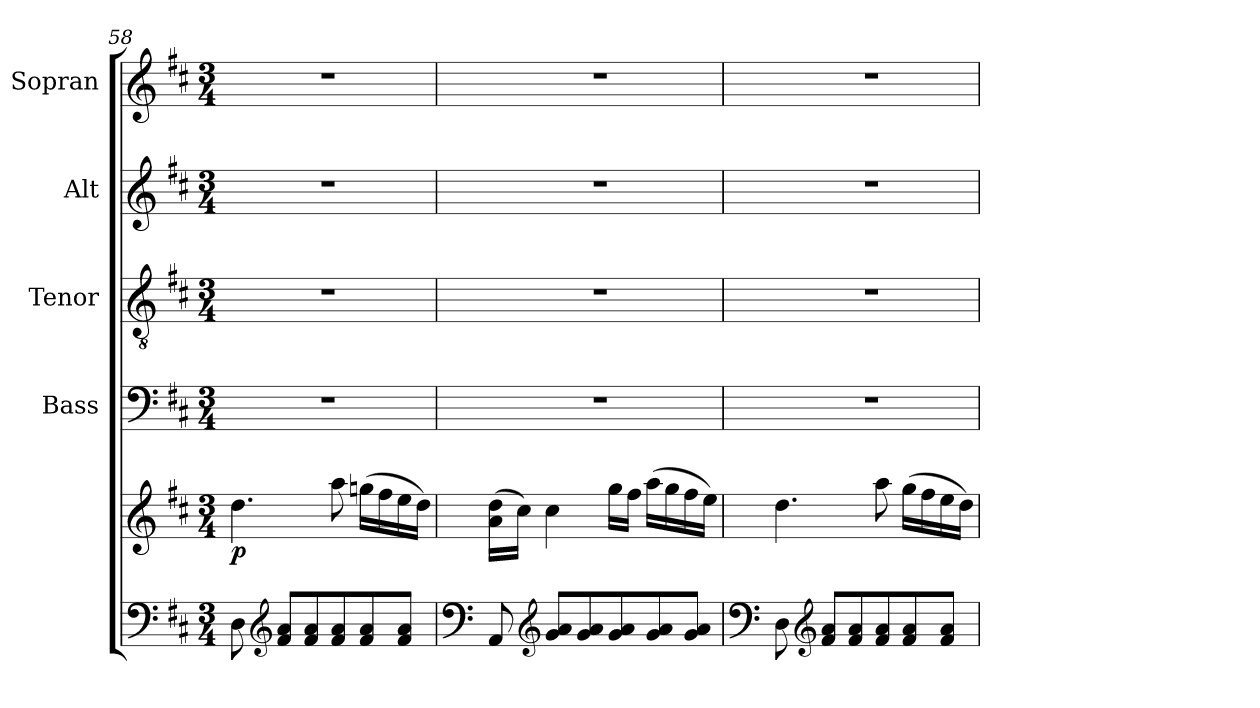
**kern	**kern	**dynam	**kern	**kern	**kern	**kern
*part5	*part5	*part5	*part4	*part3	*part2	*part1
*staff6	*staff5	*staff5/6	*staff4	*staff3	*staff2	*staff1
*	*	*	*I"Bass	*I"Tenor	*I"Alt	*I"Sopran
*	*	*	*I'B.	*I'T.	*I'A.	*I'S.
!!LO:LB:g=z
*clefF4	*clefG2	*	*clefF4	*clefGv2	*clefG2	*clefG2
*k[f#c#]	*k[f#c#]	*	*k[f#c#]	*k[f#c#]	*k[f#c#]	*k[f#c#]
*D:	*D:	*	*D:	*D:	*D:	*D:
*M3/4	*M3/4	*	*M3/4	*M3/4	*M3/4	*M3/4
=58	=58	=58	=58	=58	=58	=58
!	!	!LO:DY:b	!	!	!	!
8D\	4.dd\	p	2.r	2.r	2.r	2.r
*clefG2	*	*	*	*	*	*
8f#/ 8a/L	.	.	.	.	.	.
8f#/ 8a/	.	.	.	.	.	.
8f#/ 8a/	8aa\	.	.	.	.	.
8f#/ 8a/	(>16ggn\LL	.	.	.	.	.
.	16ff#\	.	.	.	.	.
8f#/ 8a/J	16ee\	.	.	.	.	.
.	16dd\JJ)	.	.	.	.	.
=59	=59	=59	=59	=59	=59	=59
*clefF4	*	*	*	*	*	*
8AA/	(>16a\ 16dd\LL	.	2.r	2.r	2.r	2.r
.	16cc#\JJ)	.	.	.	.	.
*clefG2	*	*	*	*	*	*
8g/ 8a/L	4cc#\	.	.	.	.	.
8g/ 8a/	.	.	.	.	.	.
8g/ 8a/	16gg\LL	.	.	.	.	.
.	16ff#\JJ	.	.	.	.	.
8g/ 8a/	(>16aa\LL	.	.	.	.	.
.	16gg\	.	.	.	.	.
8g/ 8a/J	16ff#\	.	.	.	.	.
.	16ee\JJ)	.	.	.	.	.
=60	=60	=60	=60	=60	=60	=60
*clefF4	*	*	*	*	*	*
8D\	4.dd\	.	2.r	2.r	2.r	2.r
*clefG2	*	*	*	*	*	*
8f#/ 8a/L	.	.	.	.	.	.
8f#/ 8a/	.	.	.	.	.	.
8f#/ 8a/	8aa\	.	.	.	.	.
8f#/ 8a/	(>16gg\LL	.	.	.	.	.
.	16ff#\	.	.	.	.	.
8f#/ 8a/J	16ee\	.	.	.	.	.
.	16dd\JJ)	.	.	.	.	.
=	=	=	=	=	=	=
*-	*-	*-	*-	*-	*-	*-
